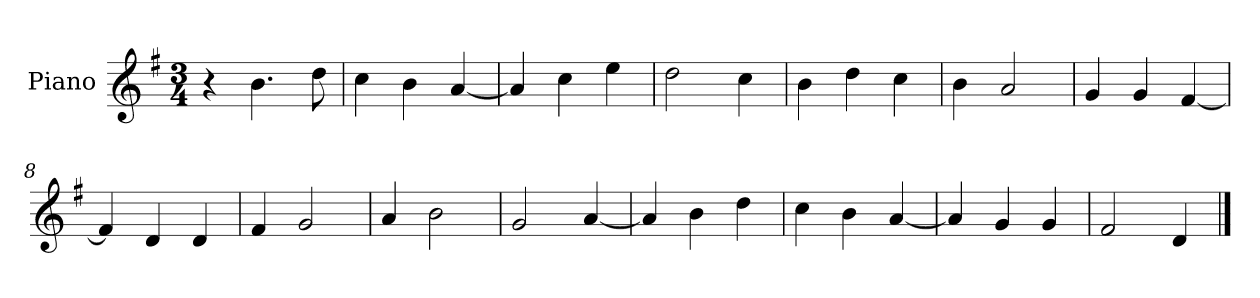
**kern
*part1
*staff1
*I"Piano
*I'P-no
*clefG2
*k[f#]
*M3/4
*MM175
=1
4r
4.b\
8dd\
=2
4cc\
4b\
[4a/
=3
4a/]
4cc\
4ee\
=4
2dd\
4cc\
=5
4b\
4dd\
4cc\
=6
4b\
2a/
=7
4g/
4g/
[4f#/
=8
4f#/]
4d/
4d/
=9
4f#/
2g/
=10
4a/
2b\
=11
2g/
[4a/
!!LO:LB:g=z
=12
4a/]
4b\
4dd\
=13
4cc\
4b\
[4a/
=14
4a/]
4g/
4g/
=15
2f#/
4d/
==
*-
